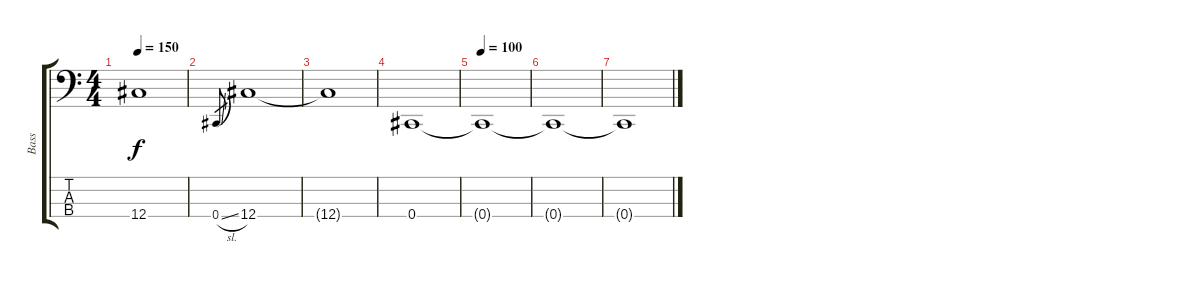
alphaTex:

\track ("Bass" "Bass") {instrument electricbassfinger}
\staff {score tabs}
\tuning (E2 B1 Gb1 Db1) {hide}
\ts (4 4)
\tempo 150
\clef f4
\ks c
12.4{t}.1{dy f} |
0.4{sl}.8{gr} 12.4.1 |
12.4{t}.1 |
0.4.1 |
\tempo 100
0.4{t}.1 |
0.4{t}.1 |
0.4{t}.1
